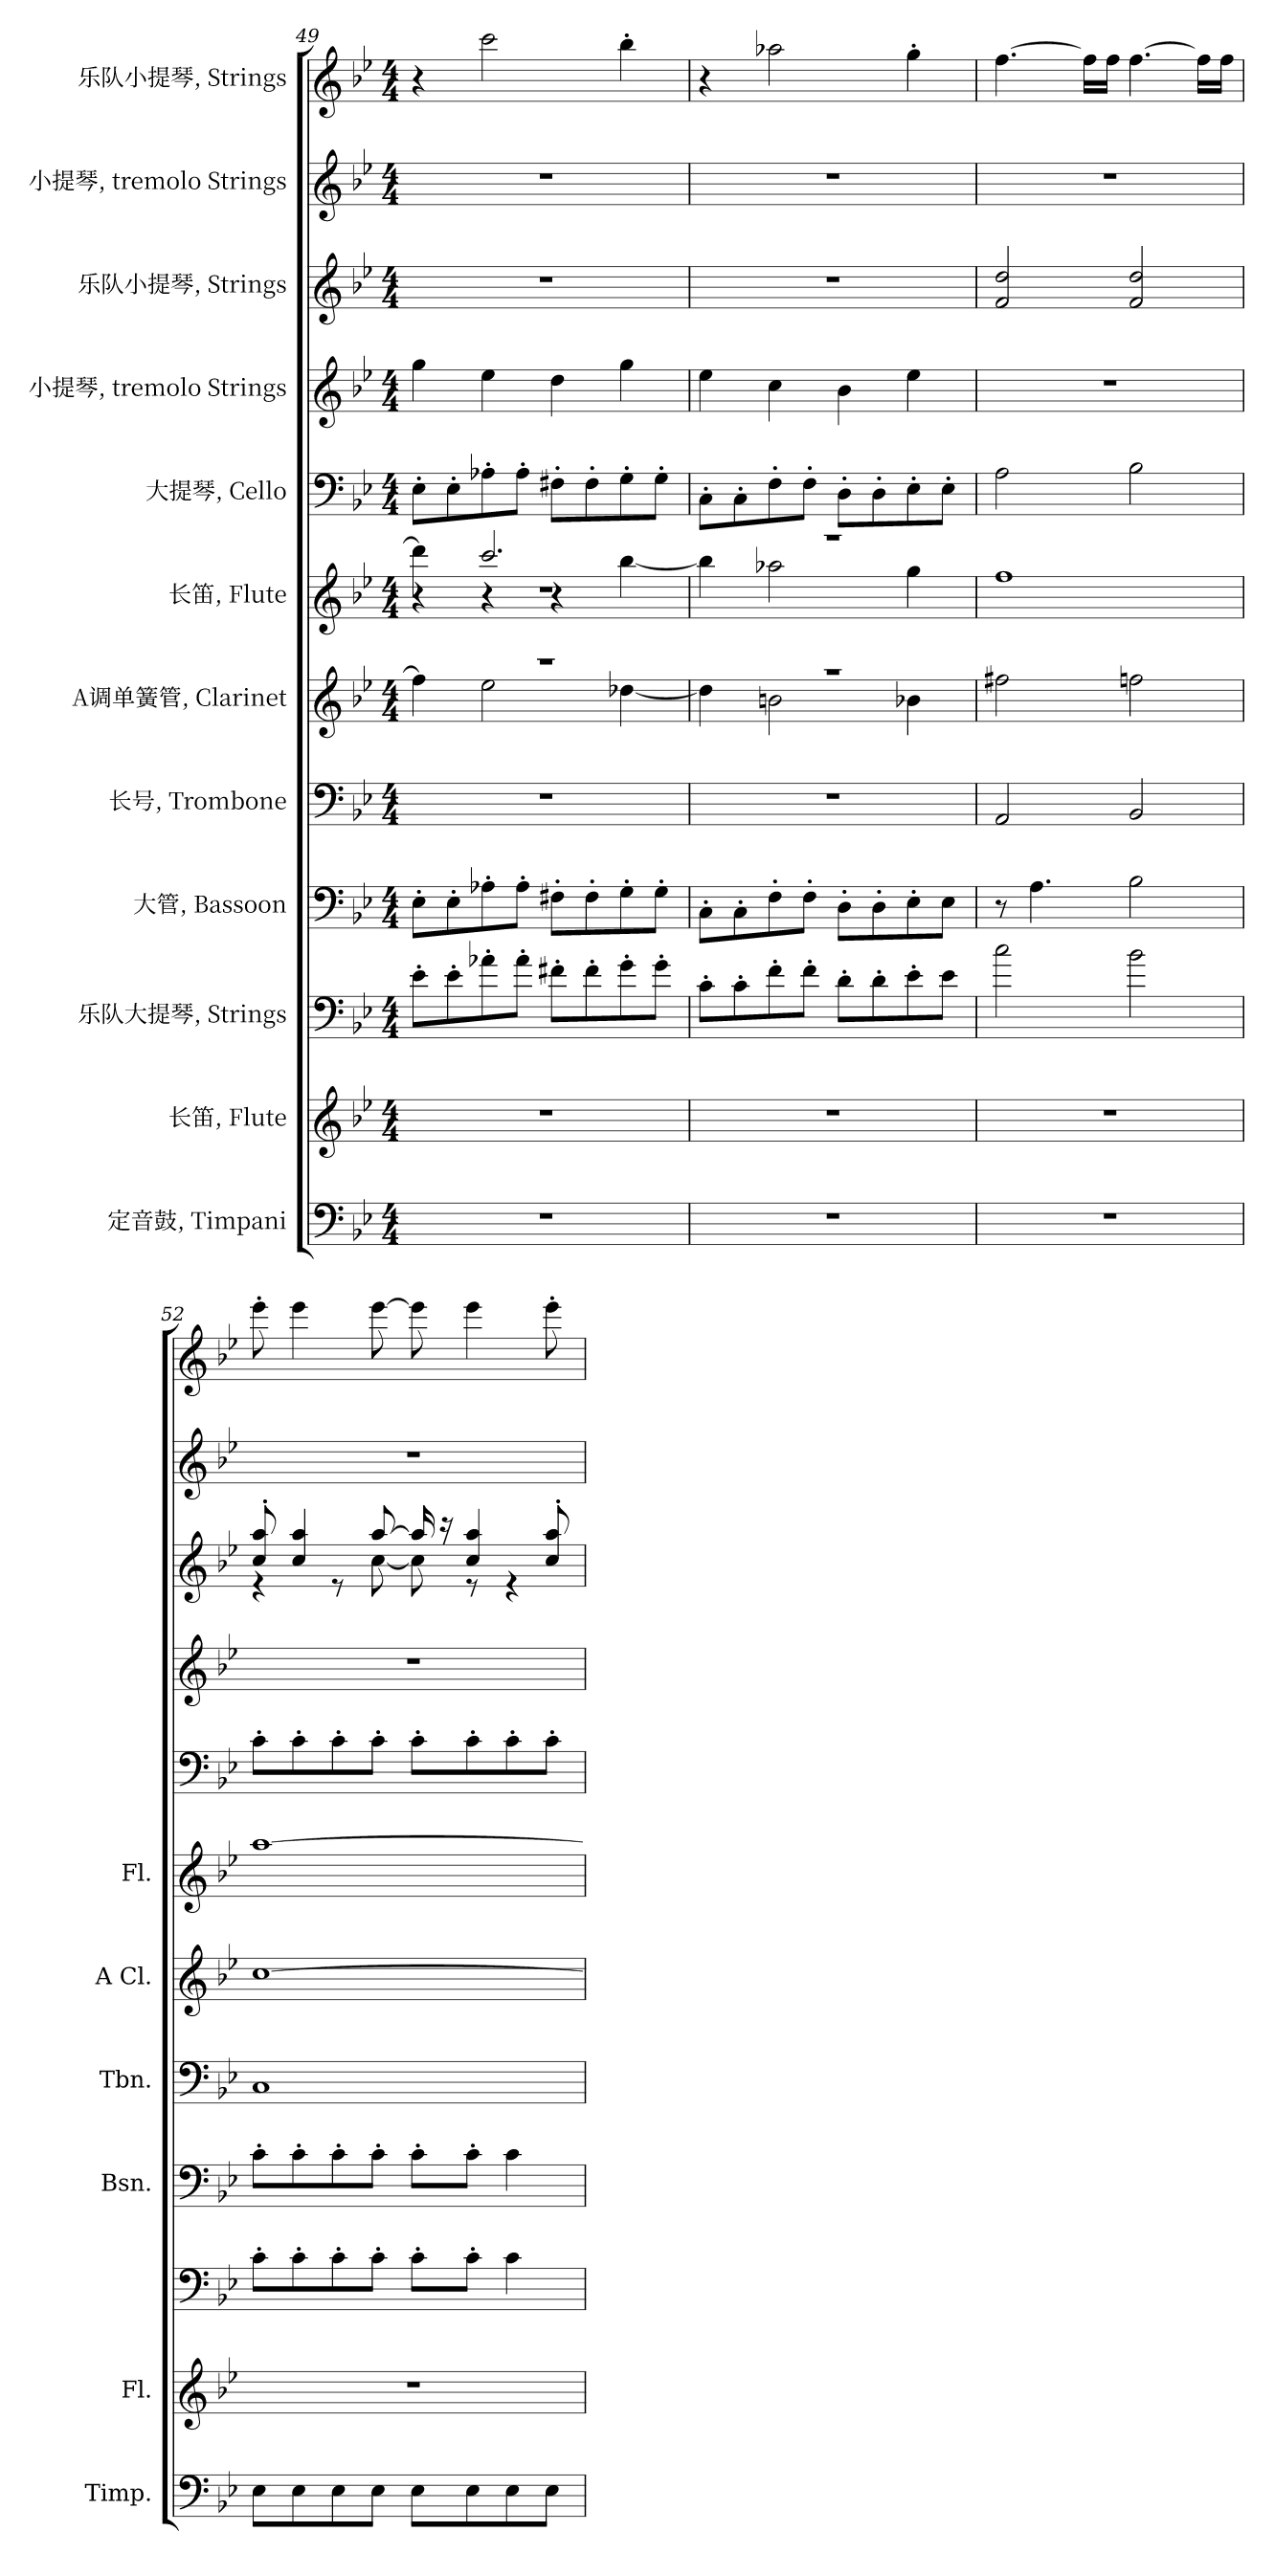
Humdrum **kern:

**kern	**kern	**kern	**kern	**kern	**kern	**kern	**kern	**kern	**kern	**kern	**kern
*part12	*part11	*part10	*part9	*part8	*part7	*part6	*part5	*part4	*part3	*part2	*part1
*staff12	*staff11	*staff10	*staff9	*staff8	*staff7	*staff6	*staff5	*staff4	*staff3	*staff2	*staff1
*I"定音鼓, Timpani	*I"长笛, Flute	*I"乐队大提琴, Strings	*I"大管, Bassoon	*I"长号, Trombone	*I"A调单簧管, Clarinet	*I"长笛, Flute	*I"大提琴, Cello	*I"小提琴, tremolo Strings	*I"乐队小提琴, Strings	*I"小提琴, tremolo Strings	*I"乐队小提琴, Strings
*I'Timp.	*I'Fl.	*	*I'Bsn.	*I'Tbn.	*I'A Cl.	*I'Fl.	*	*	*	*	*
!!LO:PB:g=z
*clefF4	*clefG2	*clefF4	*clefF4	*clefF4	*clefG2	*clefG2	*clefF4	*clefG2	*clefG2	*clefG2	*clefG2
*	*	*	*	*	*ITrd2c3	*	*	*	*	*	*
*k[b-e-]	*k[b-e-]	*k[b-e-]	*k[b-e-]	*k[b-e-]	*k[f#]	*k[b-e-]	*k[b-e-]	*k[b-e-]	*k[b-e-]	*k[b-e-]	*k[b-e-]
*M4/4	*M4/4	*M4/4	*M4/4	*M4/4	*M4/4	*M4/4	*M4/4	*M4/4	*M4/4	*M4/4	*M4/4
=49	=49	=49	=49	=49	=49	=49	=49	=49	=49	=49	=49
*	*	*	*	*	*^	*^	*	*	*	*	*
*	*	*	*	*	*	*	*	*^	*	*	*	*	*
1r	1r	8e-'\L	8E-'\L	1r	1r	4dd\]	1r	4ddd\]	4r	8E-'\L	4gg\	1r	1r	4r
.	.	8e-'\	8E-'\	.	.	.	.	.	.	8E-'\	.	.	.	.
.	.	8a-X'\	8A-X'\	.	.	2cc\	.	4r	2.ccc/	8A-X'\	4ee-\	.	.	2ccc\
.	.	8a-'\J	8A-'\J	.	.	.	.	.	.	8A-'\J	.	.	.	.
.	.	8f#X'\L	8F#X'\L	.	.	.	.	4r	.	8F#X'\L	4dd\	.	.	.
.	.	8f#'\	8F#'\	.	.	.	.	.	.	8F#'\	.	.	.	.
.	.	8g'\	8G'\	.	.	[4b-X\	.	[4bb-\	.	8G'\	4gg\	.	.	4bb-'\
.	.	8g'\J	8G'\J	.	.	.	.	.	.	8G'\J	.	.	.	.
*	*	*	*	*	*	*	*	*v	*v	*	*	*	*	*
=50	=50	=50	=50	=50	=50	=50	=50	=50	=50	=50	=50	=50	=50
1r	1r	8c'\L	8C'\L	1r	1r	4b-\]	1r	4bb-\]	8C'\L	4ee-\	1r	1r	4r
.	.	8c'\	8C'\	.	.	.	.	.	8C'\	.	.	.	.
.	.	8f'\	8F'\	.	.	2g#X\	.	2aa-X\	8F'\	4cc\	.	.	2aa-X\
.	.	8f'\J	8F'\J	.	.	.	.	.	8F'\J	.	.	.	.
.	.	8d'\L	8D'\L	.	.	.	.	.	8D'\L	4b-\	.	.	.
.	.	8d'\	8D'\	.	.	.	.	.	8D'\	.	.	.	.
.	.	8e-'\	8E-'\	.	.	4gn\	.	4gg\	8E-'\	4ee-\	.	.	4gg'\
.	.	8e-\J	8E-\J	.	.	.	.	.	8E-'\J	.	.	.	.
*	*	*	*	*	*v	*v	*	*	*	*	*	*	*
*	*	*	*	*	*	*v	*v	*	*	*	*	*
=51	=51	=51	=51	=51	=51	=51	=51	=51	=51	=51	=51
1r	1r	2cc\	8r	2AA/	2dd#X\	1ff	2A\	1r	2f/ 2dd/	1r	[4.ff\
.	.	.	4.A\	.	.	.	.	.	.	.	.
.	.	.	.	.	.	.	.	.	.	.	16ff\LL]
.	.	.	.	.	.	.	.	.	.	.	16ff\JJ
.	.	2b-\	2B-\	2BB-/	2ddn\	.	2B-\	.	2f/ 2dd/	.	[4.ff\
.	.	.	.	.	.	.	.	.	.	.	16ff\LL]
.	.	.	.	.	.	.	.	.	.	.	16ff\JJ
!!LO:PB:g=z
=52	=52	=52	=52	=52	=52	=52	=52	=52	=52	=52	=52
*	*	*	*	*	*	*	*	*	*^	*	*
8E-\L	1r	8c'\L	8c'\L	1C	[1a	[1aa	8c'\L	1r	8cc/' 8aa/'	4r	1r	8eee-'\
8E-\	.	8c'\	8c'\	.	.	.	8c'\	.	4cc/ 4aa/	.	.	4eee-\
8E-\	.	8c'\	8c'\	.	.	.	8c'\	.	.	8r	.	.
8E-\J	.	8c'\J	8c'\J	.	.	.	8c'\J	.	[8aa/	[8cc\	.	[8eee-\
8E-\L	.	8c'\L	8c'\L	.	.	.	8c'\L	.	16aa/]	8cc\]	.	8eee-\]
.	.	.	.	.	.	.	.	.	16r	.	.	.
8E-\	.	8c'\J	8c'\J	.	.	.	8c'\	.	4cc/ 4aa/	8r	.	4eee-\
8E-\	.	4c\	4c\	.	.	.	8c'\	.	.	4r	.	.
8E-\J	.	.	.	.	.	.	8c'\J	.	8cc/' 8aa/'	.	.	8eee-'\
*	*	*	*	*	*	*	*	*	*v	*v	*	*
=	=	=	=	=	=	=	=	=	=	=	=
*-	*-	*-	*-	*-	*-	*-	*-	*-	*-	*-	*-
